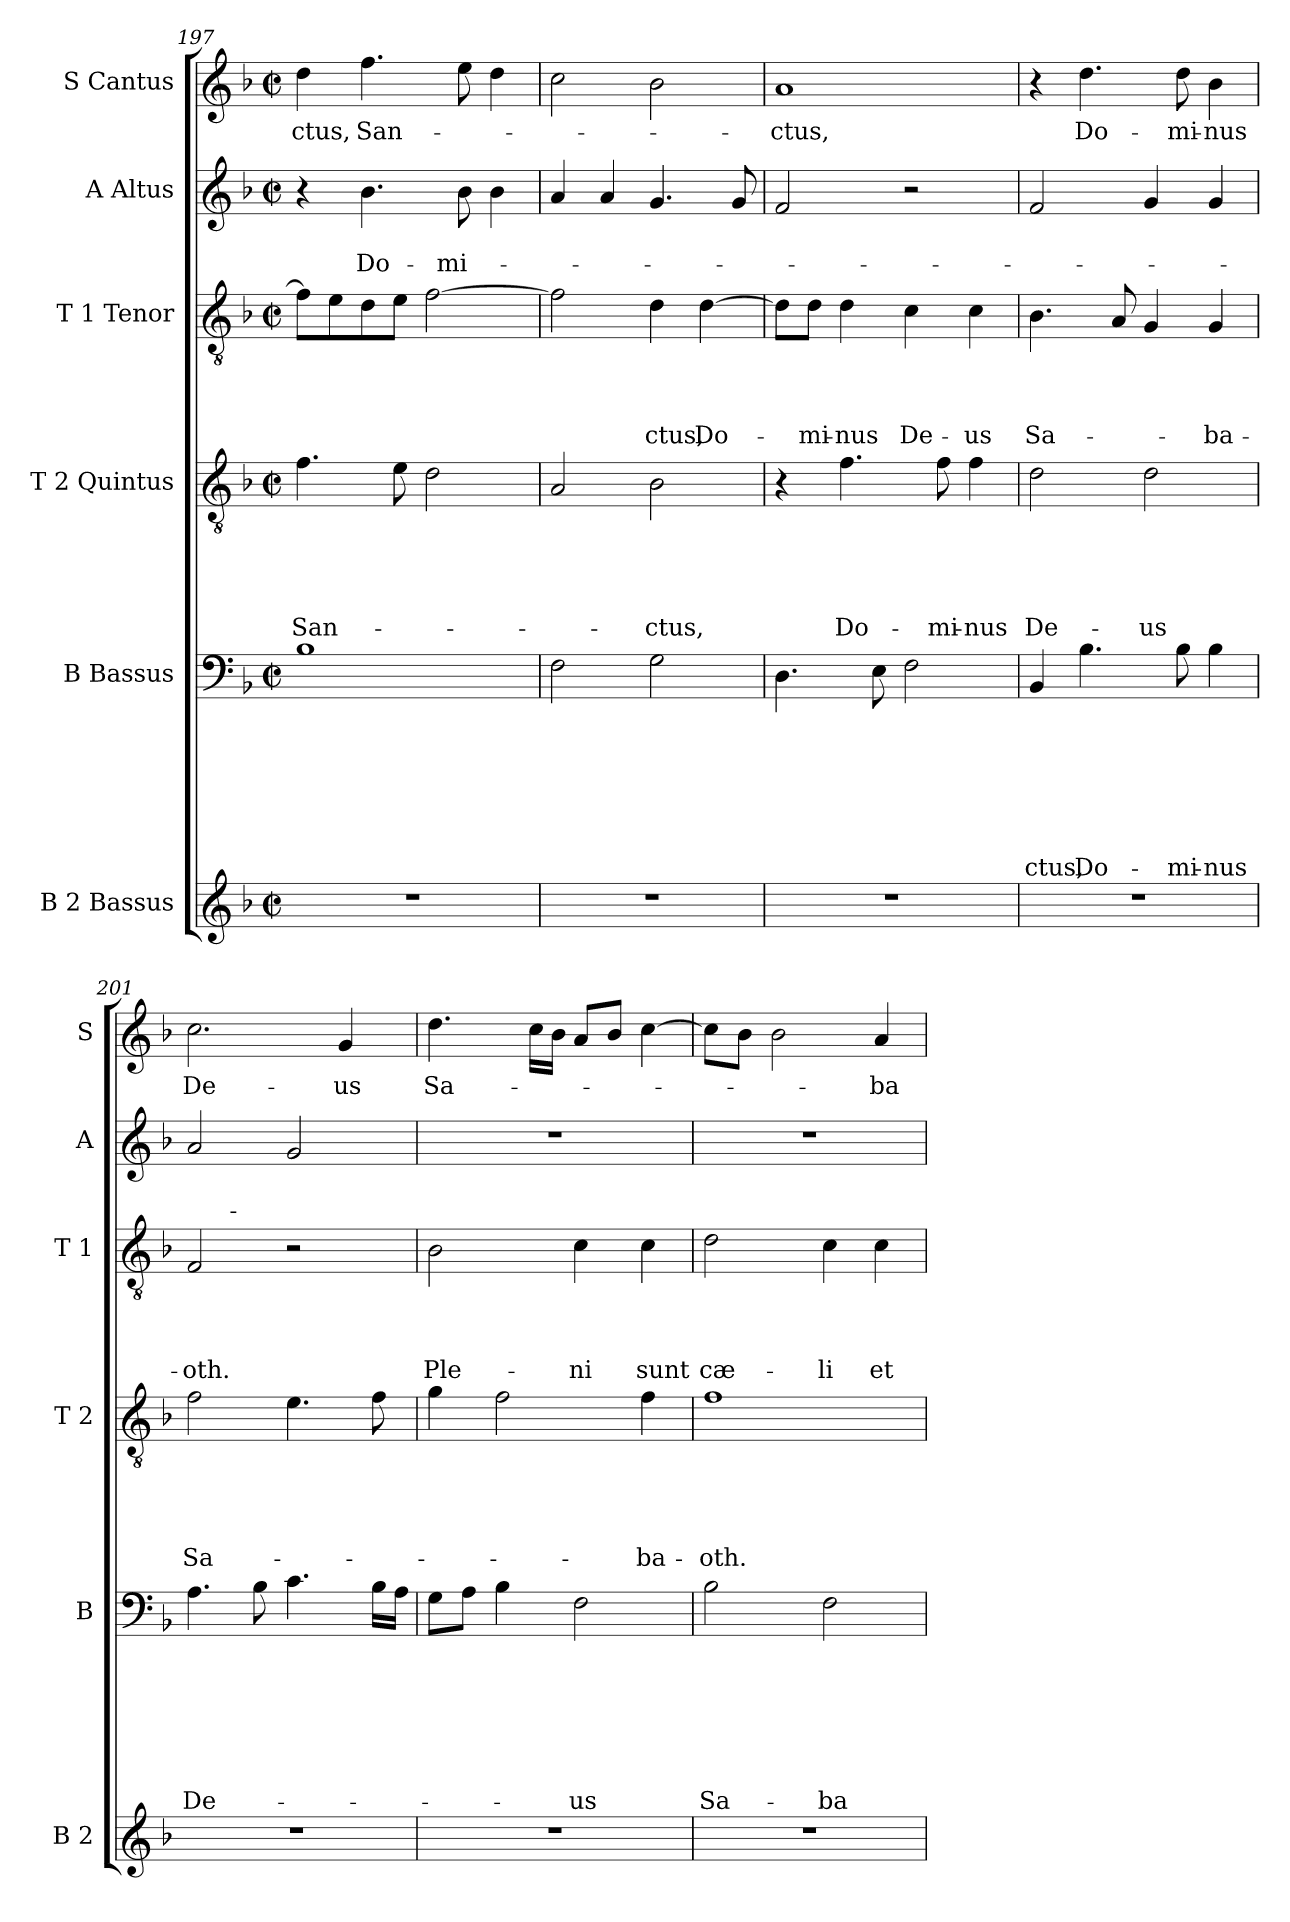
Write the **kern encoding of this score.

**kern	**kern	**text	**text	**text	**text	**text	**text	**text	**kern	**text	**text	**text	**text	**text	**kern	**text	**text	**text	**text	**kern	**text	**text	**kern	**text
*part6	*part5	*part5	*part5	*part5	*part5	*part5	*part5	*part5	*part4	*part4	*part4	*part4	*part4	*part4	*part3	*part3	*part3	*part3	*part3	*part2	*part2	*part2	*part1	*part1
*staff6	*staff5	*staff5	*staff5	*staff5	*staff5	*staff5	*staff5	*staff5	*staff4	*staff4	*staff4	*staff4	*staff4	*staff4	*staff3	*staff3	*staff3	*staff3	*staff3	*staff2	*staff2	*staff2	*staff1	*staff1
*I"B 2 Bassus	*I"B Bassus	*	*	*	*	*	*	*	*I"T 2 Quintus	*	*	*	*	*	*I"T 1 Tenor	*	*	*	*	*I"A Altus	*	*	*I"S Cantus	*
*I'B 2	*I'B	*	*	*	*	*	*	*	*I'T 2	*	*	*	*	*	*I'T 1	*	*	*	*	*I'A	*	*	*I'S	*
!!LO:LB:g=z
*clefG2	*clefF4	*	*	*	*	*	*	*	*clefGv2	*	*	*	*	*	*clefGv2	*	*	*	*	*clefG2	*	*	*clefG2	*
*k[b-]	*k[b-]	*	*	*	*	*	*	*	*k[b-]	*	*	*	*	*	*k[b-]	*	*	*	*	*k[b-]	*	*	*k[b-]	*
*F:	*F:	*	*	*	*	*	*	*	*F:	*	*	*	*	*	*F:	*	*	*	*	*F:	*	*	*F:	*
*M2/2	*M2/2	*	*	*	*	*	*	*	*M2/2	*	*	*	*	*	*M2/2	*	*	*	*	*M2/2	*	*	*M2/2	*
*met(c|)	*met(c|)	*	*	*	*	*	*	*	*met(c|)	*	*	*	*	*	*met(c|)	*	*	*	*	*met(c|)	*	*	*met(c|)	*
=197	=197	=197	=197	=197	=197	=197	=197	=197	=197	=197	=197	=197	=197	=197	=197	=197	=197	=197	=197	=197	=197	=197	=197	=197
!	!	!	!	!	!	!	!	!	!	!	!	!	!	!LO:LY:b	!	!	!	!	!	!	!	!	!	!LO:LY:b
1r	1B-	.	.	.	.	.	.	.	4.f\	.	.	.	.	San-	8f\L]	.	.	.	.	4r	.	.	4dd\	-ctus,
.	.	.	.	.	.	.	.	.	.	.	.	.	.	.	8e\	.	.	.	.	.	.	.	.	.
!	!	!	!	!	!	!	!	!	!	!	!	!	!	!	!	!	!	!	!	!	!	!LO:LY:b	!	!LO:LY:b
.	.	.	.	.	.	.	.	.	.	.	.	.	.	.	8d\	.	.	.	.	4.b-\	.	Do-	4.ff\	San-
.	.	.	.	.	.	.	.	.	8e\	.	.	.	.	.	8e\J	.	.	.	.	.	.	.	.	.
.	.	.	.	.	.	.	.	.	2d\	.	.	.	.	.	[>2f\	.	.	.	.	.	.	.	.	.
!	!	!	!	!	!	!	!	!	!	!	!	!	!	!	!	!	!	!	!	!	!	!LO:LY:b	!	!
.	.	.	.	.	.	.	.	.	.	.	.	.	.	.	.	.	.	.	.	8b-\	.	-mi-	8ee\	.
.	.	.	.	.	.	.	.	.	.	.	.	.	.	.	.	.	.	.	.	4b-\	.	.	4dd\	.
=198	=198	=198	=198	=198	=198	=198	=198	=198	=198	=198	=198	=198	=198	=198	=198	=198	=198	=198	=198	=198	=198	=198	=198	=198
1r	2F\	.	.	.	.	.	.	.	2A/	.	.	.	.	.	2f\]	.	.	.	.	4a/	.	.	2cc\	.
.	.	.	.	.	.	.	.	.	.	.	.	.	.	.	.	.	.	.	.	4a/	.	.	.	.
!	!	!	!	!	!	!	!	!	!	!	!	!	!	!LO:LY:b	!	!	!	!	!LO:LY:b	!	!	!	!	!
.	2G\	.	.	.	.	.	.	.	2B-\	.	.	.	.	-ctus,	4d\	.	.	.	-ctus,	4.g/	.	.	2b-\	.
!	!	!	!	!	!	!	!	!	!	!	!	!	!	!	!	!	!	!	!LO:LY:b	!	!	!	!	!
.	.	.	.	.	.	.	.	.	.	.	.	.	.	.	[>4d\	.	.	.	Do-	.	.	.	.	.
.	.	.	.	.	.	.	.	.	.	.	.	.	.	.	.	.	.	.	.	8g/	.	.	.	.
=199	=199	=199	=199	=199	=199	=199	=199	=199	=199	=199	=199	=199	=199	=199	=199	=199	=199	=199	=199	=199	=199	=199	=199	=199
!	!	!	!	!	!	!	!	!	!	!	!	!	!	!	!	!	!	!	!	!	!	!	!	!LO:LY:b
1r	4.D\	.	.	.	.	.	.	.	4r	.	.	.	.	.	8d\L]	.	.	.	.	2f/	.	.	1a	-ctus,
!	!	!	!	!	!	!	!	!	!	!	!	!	!	!	!	!	!	!	!LO:LY:b	!	!	!	!	!
.	.	.	.	.	.	.	.	.	.	.	.	.	.	.	8d\J	.	.	.	-mi-	.	.	.	.	.
!	!	!	!	!	!	!	!	!	!	!	!	!	!	!LO:LY:b	!	!	!	!	!LO:LY:b:rj	!	!	!	!	!
.	.	.	.	.	.	.	.	.	4.f\	.	.	.	.	Do-	4d\	.	.	.	-nus	.	.	.	.	.
.	8E\	.	.	.	.	.	.	.	.	.	.	.	.	.	.	.	.	.	.	.	.	.	.	.
!	!	!	!	!	!	!	!	!	!	!	!	!	!	!	!	!	!	!	!LO:LY:b	!	!	!	!	!
.	2F\	.	.	.	.	.	.	.	.	.	.	.	.	.	4c\	.	.	.	De-	2r	.	.	.	.
!	!	!	!	!	!	!	!	!	!	!	!	!	!	!LO:LY:b	!	!	!	!	!	!	!	!	!	!
.	.	.	.	.	.	.	.	.	8f\	.	.	.	.	-mi-	.	.	.	.	.	.	.	.	.	.
!	!	!	!	!	!	!	!	!	!	!	!	!	!	!LO:LY:b:rj	!	!	!	!	!LO:LY:b	!	!	!	!	!
.	.	.	.	.	.	.	.	.	4f\	.	.	.	.	-nus	4c\	.	.	.	-us	.	.	.	.	.
=200	=200	=200	=200	=200	=200	=200	=200	=200	=200	=200	=200	=200	=200	=200	=200	=200	=200	=200	=200	=200	=200	=200	=200	=200
!	!	!	!	!	!	!	!	!LO:LY:b	!	!	!	!	!	!LO:LY:b	!	!	!	!	!LO:LY:b	!	!	!	!	!
1r	4BB-/	.	.	.	.	.	.	-ctus,	2d\	.	.	.	.	De-	4.B-\	.	.	.	Sa-	2f/	.	.	4r	.
!	!	!	!	!	!	!	!	!LO:LY:b	!	!	!	!	!	!	!	!	!	!	!	!	!	!	!	!LO:LY:b
.	4.B-\	.	.	.	.	.	.	Do-	.	.	.	.	.	.	.	.	.	.	.	.	.	.	4.dd\	Do-
.	.	.	.	.	.	.	.	.	.	.	.	.	.	.	8A/	.	.	.	.	.	.	.	.	.
!	!	!	!	!	!	!	!	!	!	!	!	!	!	!LO:LY:b	!	!	!	!	!	!	!	!	!	!
.	.	.	.	.	.	.	.	.	2d\	.	.	.	.	-us	4G/	.	.	.	.	4g/	.	.	.	.
!	!	!	!	!	!	!	!	!LO:LY:b	!	!	!	!	!	!	!	!	!	!	!	!	!	!	!	!LO:LY:b
.	8B-\	.	.	.	.	.	.	-mi-	.	.	.	.	.	.	.	.	.	.	.	.	.	.	8dd\	-mi-
!	!	!	!	!	!	!	!	!LO:LY:b:rj	!	!	!	!	!	!	!	!	!	!	!LO:LY:b	!	!	!	!	!LO:LY:b:rj
.	4B-\	.	.	.	.	.	.	-nus	.	.	.	.	.	.	4G/	.	.	.	-ba-	4g/	.	.	4b-\	-nus
=201	=201	=201	=201	=201	=201	=201	=201	=201	=201	=201	=201	=201	=201	=201	=201	=201	=201	=201	=201	=201	=201	=201	=201	=201
!	!	!	!	!	!	!	!	!LO:LY:b	!	!	!	!	!	!LO:LY:b	!	!	!	!	!LO:LY:b	!	!	!	!	!LO:LY:b
1r	4.A\	.	.	.	.	.	.	De-	2f\	.	.	.	.	Sa-	2F/	.	.	.	-oth.	2a/	.	.	2.cc\	De-
.	8B-\	.	.	.	.	.	.	.	.	.	.	.	.	.	.	.	.	.	.	.	.	.	.	.
.	4.c\	.	.	.	.	.	.	.	4.e\	.	.	.	.	.	2r	.	.	.	.	2g/	.	.	.	.
!	!	!	!	!	!	!	!	!	!	!	!	!	!	!	!	!	!	!	!	!	!	!	!	!LO:LY:b
.	.	.	.	.	.	.	.	.	.	.	.	.	.	.	.	.	.	.	.	.	.	.	4g/	-us
.	16B-\LL	.	.	.	.	.	.	.	8f\	.	.	.	.	.	.	.	.	.	.	.	.	.	.	.
.	16A\JJ	.	.	.	.	.	.	.	.	.	.	.	.	.	.	.	.	.	.	.	.	.	.	.
!!LO:LB:g=z
=202	=202	=202	=202	=202	=202	=202	=202	=202	=202	=202	=202	=202	=202	=202	=202	=202	=202	=202	=202	=202	=202	=202	=202	=202
!	!	!	!	!	!	!	!	!	!	!	!	!	!	!	!	!	!	!	!LO:LY:b	!	!	!	!	!LO:LY:b
1r	8G\L	.	.	.	.	.	.	.	4g\	.	.	.	.	.	2B-\	.	.	.	Ple-	1r	.	.	4.dd\	Sa-
.	8A\J	.	.	.	.	.	.	.	.	.	.	.	.	.	.	.	.	.	.	.	.	.	.	.
.	4B-\	.	.	.	.	.	.	.	2f\	.	.	.	.	.	.	.	.	.	.	.	.	.	.	.
.	.	.	.	.	.	.	.	.	.	.	.	.	.	.	.	.	.	.	.	.	.	.	16cc\LL	.
.	.	.	.	.	.	.	.	.	.	.	.	.	.	.	.	.	.	.	.	.	.	.	16b-\JJ	.
!	!	!	!	!	!	!	!	!LO:LY:b	!	!	!	!	!	!	!	!	!	!	!LO:LY:b	!	!	!	!	!
.	2F\	.	.	.	.	.	.	-us	.	.	.	.	.	.	4c\	.	.	.	-ni	.	.	.	8a/L	.
.	.	.	.	.	.	.	.	.	.	.	.	.	.	.	.	.	.	.	.	.	.	.	8b-/J	.
!	!	!	!	!	!	!	!	!	!	!	!	!	!	!LO:LY:b	!	!	!	!	!LO:LY:b	!	!	!	!	!
.	.	.	.	.	.	.	.	.	4f\	.	.	.	.	-ba-	4c\	.	.	.	sunt	.	.	.	[>4cc\	.
=203	=203	=203	=203	=203	=203	=203	=203	=203	=203	=203	=203	=203	=203	=203	=203	=203	=203	=203	=203	=203	=203	=203	=203	=203
!	!	!	!	!	!	!	!	!LO:LY:b	!	!	!	!	!	!LO:LY:b	!	!	!	!	!LO:LY:b	!	!	!	!	!
1r	2B-\	.	.	.	.	.	.	Sa-	1f	.	.	.	.	-oth.	2d\	.	.	.	cæ-	1r	.	.	8cc\L]	.
.	.	.	.	.	.	.	.	.	.	.	.	.	.	.	.	.	.	.	.	.	.	.	8b-\J	.
.	.	.	.	.	.	.	.	.	.	.	.	.	.	.	.	.	.	.	.	.	.	.	2b-\	.
!	!	!	!	!	!	!	!	!LO:LY:b	!	!	!	!	!	!	!	!	!	!	!LO:LY:b	!	!	!	!	!
.	2F\	.	.	.	.	.	.	-ba-	.	.	.	.	.	.	4c\	.	.	.	-li	.	.	.	.	.
!	!	!	!	!	!	!	!	!	!	!	!	!	!	!	!	!	!	!	!LO:LY:b	!	!	!	!	!LO:LY:b
.	.	.	.	.	.	.	.	.	.	.	.	.	.	.	4c\	.	.	.	et	.	.	.	4a/	-ba-
=	=	=	=	=	=	=	=	=	=	=	=	=	=	=	=	=	=	=	=	=	=	=	=	=
*-	*-	*-	*-	*-	*-	*-	*-	*-	*-	*-	*-	*-	*-	*-	*-	*-	*-	*-	*-	*-	*-	*-	*-	*-
